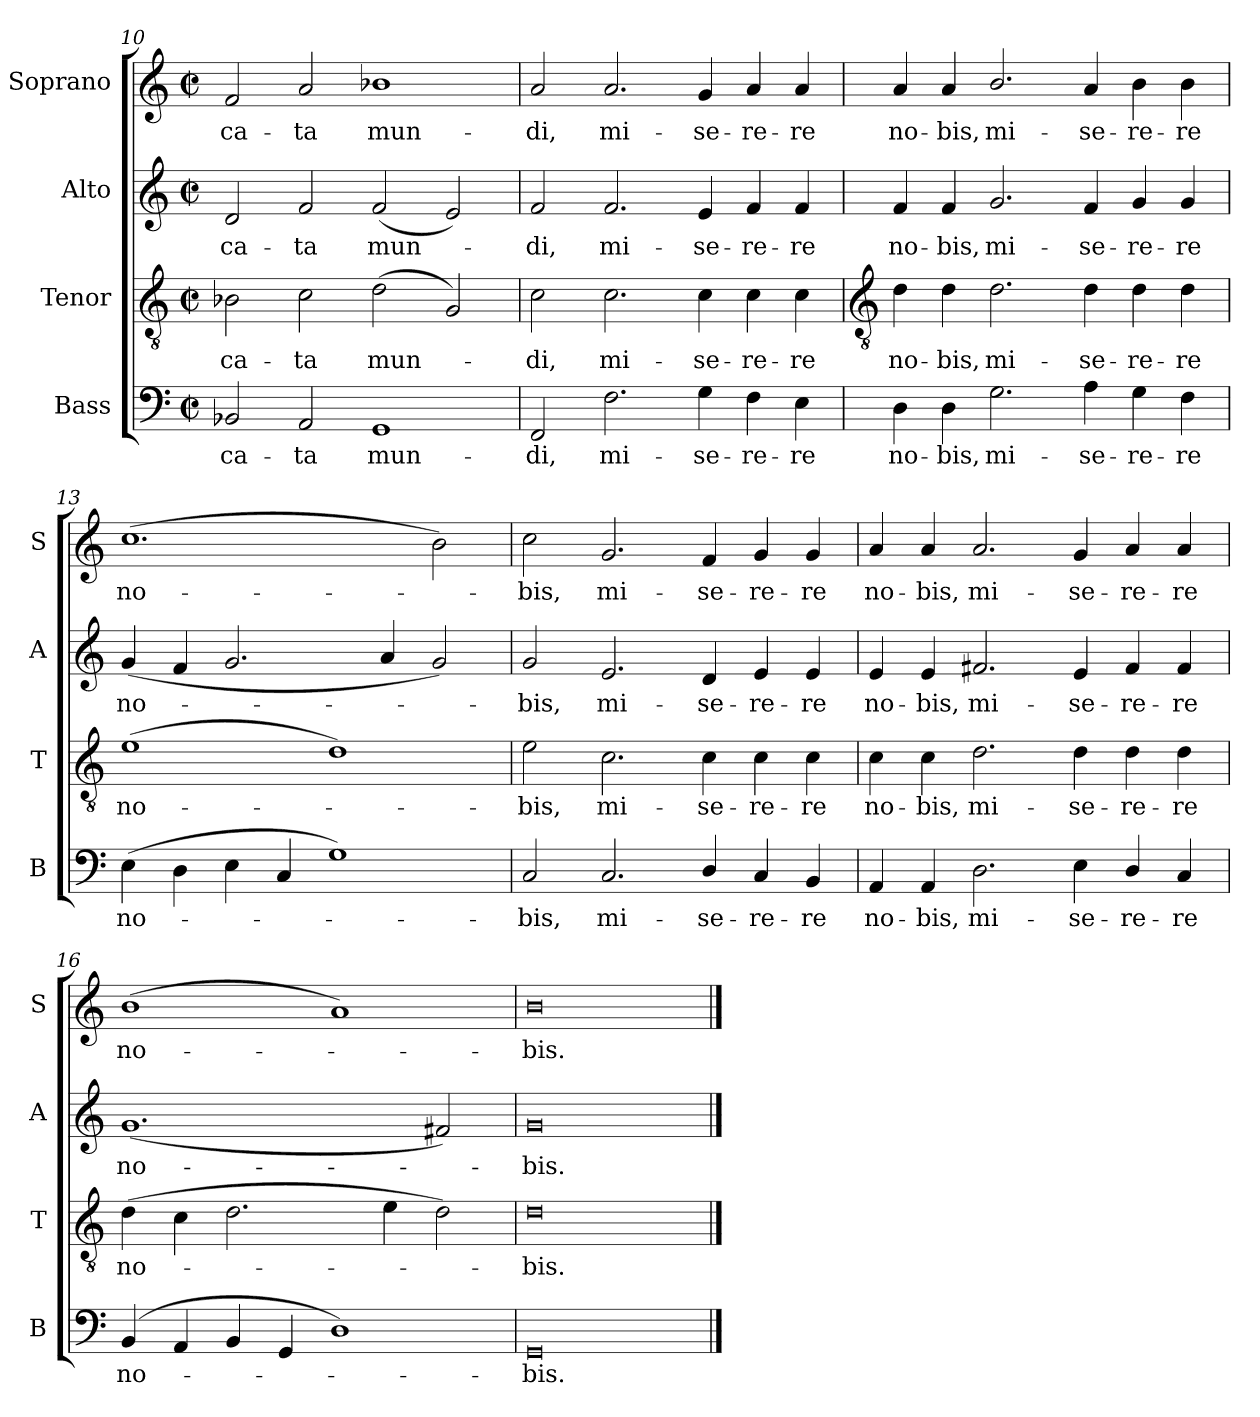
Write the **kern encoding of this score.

**kern	**text	**kern	**text	**kern	**text	**kern	**text
*part4	*part4	*part3	*part3	*part2	*part2	*part1	*part1
*staff4	*staff4	*staff3	*staff3	*staff2	*staff2	*staff1	*staff1
*I"Bass	*	*I"Tenor	*	*I"Alto	*	*I"Soprano	*
*I'B	*	*I'T	*	*I'A	*	*I'S	*
*clefF4	*	*clefGv2	*	*clefG2	*	*clefG2	*
*k[]	*	*k[]	*	*k[]	*	*k[]	*
*C:	*	*C:	*	*C:	*	*C:	*
*M4/2	*	*M4/2	*	*M4/2	*	*M4/2	*
*met(c|)	*	*met(c|)	*	*met(c|)	*	*met(c|)	*
=10	=10	=10	=10	=10	=10	=10	=10
!	!LO:LY:b	!	!LO:LY:b	!	!LO:LY:b	!	!LO:LY:b
2BB-X	-ca-	2B-X	-ca-	2d	-ca-	2f	-ca-
!	!LO:LY:b	!	!LO:LY:b	!	!LO:LY:b	!	!LO:LY:b
2AA	-ta	2c	-ta	2f	-ta	2a	-ta
!	!LO:LY:b	!	!LO:LY:b	!	!LO:LY:b	!	!LO:LY:b
1GG	mun-	(<2d	mun-	(<2f	mun-	1b-X	mun-
.	.	2G)	.	2e)	.	.	.
=11	=11	=11	=11	=11	=11	=11	=11
!	!LO:LY:b	!	!LO:LY:b	!	!LO:LY:b	!	!LO:LY:b
2FF	-di,	2c	di,	2f	di,	2a	-di,
!	!LO:LY:b	!	!LO:LY:b	!	!LO:LY:b	!	!LO:LY:b
2.F	mi-	2.c	mi-	2.f	mi-	2.a	mi-
!	!LO:LY:b	!	!LO:LY:b	!	!LO:LY:b	!	!LO:LY:b
4G	-se-	4c	-se-	4e	-se-	4g	-se-
!	!LO:LY:b	!	!LO:LY:b	!	!LO:LY:b	!	!LO:LY:b
4F	-re-	4c	-re-	4f	-re-	4a	-re-
!	!LO:LY:b	!	!LO:LY:b	!	!LO:LY:b	!	!LO:LY:b
4E	-re	4c	-re	4f	-re	4a	-re
!!LO:LB:g=z
=12	=12	=12	=12	=12	=12	=12	=12
*	*	*clefGv2	*	*	*	*	*
!	!LO:LY:b	!	!LO:LY:b	!	!LO:LY:b	!	!LO:LY:b
4D	no-	4d	no-	4f	no-	4a	no-
!	!LO:LY:b	!	!LO:LY:b	!	!LO:LY:b	!	!LO:LY:b
4D	-bis,	4d	-bis,	4f	-bis,	4a	-bis,
!	!LO:LY:b	!	!LO:LY:b	!	!LO:LY:b	!	!LO:LY:b
2.G	mi-	2.d	mi-	2.g	mi-	2.b/	mi-
!	!LO:LY:b	!	!LO:LY:b	!	!LO:LY:b	!	!LO:LY:b
4A	-se-	4d	-se-	4f	-se-	4a	-se-
!	!LO:LY:b	!	!LO:LY:b	!	!LO:LY:b	!	!LO:LY:b
4G	-re-	4d	-re-	4g	-re-	4b	-re-
!	!LO:LY:b	!	!LO:LY:b	!	!LO:LY:b	!	!LO:LY:b
4F	-re	4d	-re	4g	-re	4b	-re
=13	=13	=13	=13	=13	=13	=13	=13
!	!LO:LY:b	!	!LO:LY:b	!	!LO:LY:b	!	!LO:LY:b
(>4E	no-	(>1e	no-	(<4g	no-	(>1.cc	no-
4D	.	.	.	4f	.	.	.
4E	.	.	.	2.g	.	.	.
4C/	.	.	.	.	.	.	.
1G)	.	1d)	.	.	.	.	.
.	.	.	.	4a	.	.	.
.	.	.	.	2g)	.	2b)	.
=14	=14	=14	=14	=14	=14	=14	=14
!	!LO:LY:b	!	!LO:LY:b	!	!LO:LY:b	!	!LO:LY:b
2C	bis,	2e	bis,	2g	bis,	2cc	bis,
!	!LO:LY:b	!	!LO:LY:b	!	!LO:LY:b	!	!LO:LY:b
2.C	mi-	2.c	mi-	2.e	mi-	2.g	mi-
!	!LO:LY:b	!	!LO:LY:b	!	!LO:LY:b	!	!LO:LY:b
4D/	-se-	4c	-se-	4d	-se-	4f	-se-
!	!LO:LY:b	!	!LO:LY:b	!	!LO:LY:b	!	!LO:LY:b
4C	-re-	4c	-re-	4e	-re-	4g	-re-
!	!LO:LY:b	!	!LO:LY:b	!	!LO:LY:b	!	!LO:LY:b
4BB	-re	4c	-re	4e	-re	4g	-re
=15	=15	=15	=15	=15	=15	=15	=15
!	!LO:LY:b	!	!LO:LY:b	!	!LO:LY:b	!	!LO:LY:b
4AA	no-	4c	no-	4e	no-	4a	no-
!	!LO:LY:b	!	!LO:LY:b	!	!LO:LY:b	!	!LO:LY:b
4AA	-bis,	4c	-bis,	4e	-bis,	4a	-bis,
!	!LO:LY:b	!	!LO:LY:b	!	!LO:LY:b	!	!LO:LY:b
2.D	mi-	2.d	mi-	2.f#X	mi-	2.a	mi-
!	!LO:LY:b	!	!LO:LY:b	!	!LO:LY:b	!	!LO:LY:b
4E	-se-	4d	-se-	4e	-se-	4g	-se-
!	!LO:LY:b	!	!LO:LY:b	!	!LO:LY:b	!	!LO:LY:b
4D/	-re-	4d	-re-	4f#	-re-	4a	-re-
!	!LO:LY:b	!	!LO:LY:b	!	!LO:LY:b	!	!LO:LY:b
4C	-re	4d	-re	4f#	-re	4a	-re
=16	=16	=16	=16	=16	=16	=16	=16
!	!LO:LY:b	!	!LO:LY:b	!	!LO:LY:b	!	!LO:LY:b
(<4BB	no-	(>4d	no-	(<1.g	no-	(<1b	no-
4AA	.	4c	.	.	.	.	.
4BB	.	2.d	.	.	.	.	.
4GG	.	.	.	.	.	.	.
1D)	.	.	.	.	.	1a)	.
.	.	4e	.	.	.	.	.
.	.	2d)	.	2f#X)	.	.	.
=17	=17	=17	=17	=17	=17	=17	=17
!	!LO:LY:b	!	!LO:LY:b	!	!LO:LY:b	!	!LO:LY:b
0GG	bis.	0d	bis.	0g	bis.	0b	bis.
==	==	==	==	==	==	==	==
*-	*-	*-	*-	*-	*-	*-	*-
